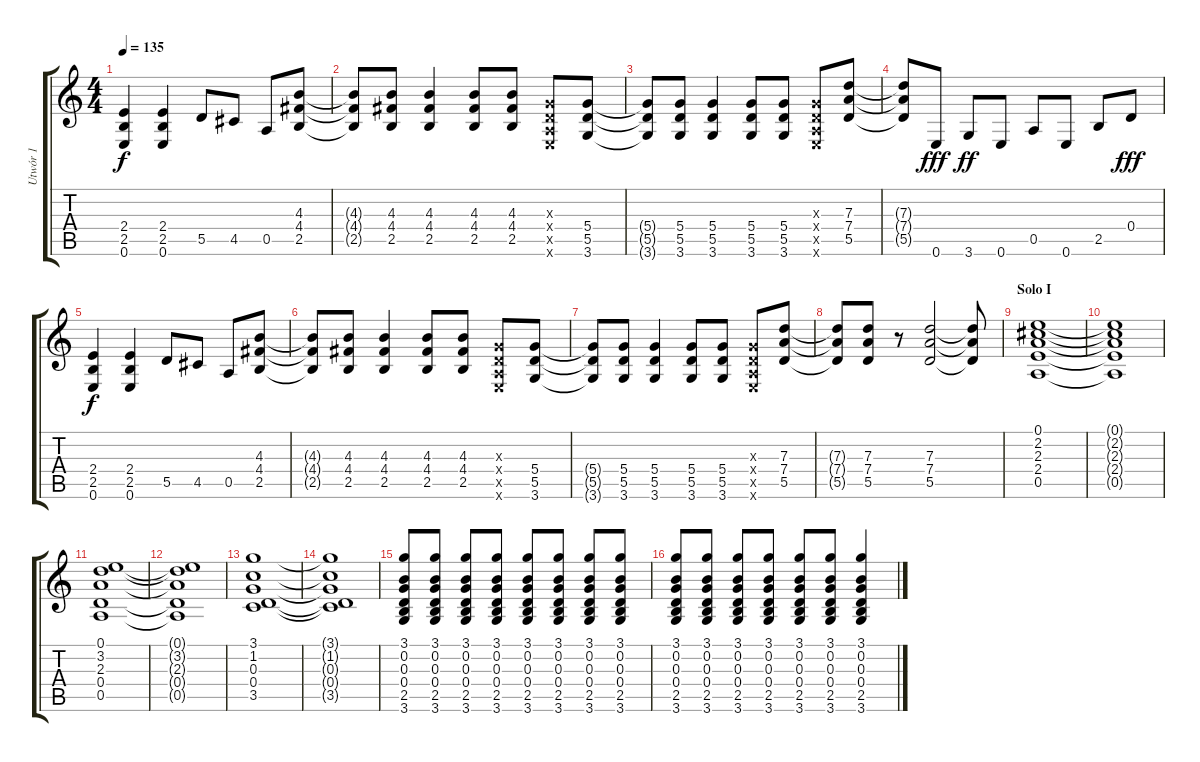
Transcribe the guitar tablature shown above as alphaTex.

\track ("Utwór 1" "Utwór 1") {instrument distortionguitar}
\staff {score tabs}
\tuning (E4 B3 G3 D3 A2 E2) {hide}
\ts (4 4)
\tempo 135
\clef g2
\ks c
(2.4 2.5 0.6).4{dy f} (2.4 2.5 0.6).4 5.5.8 4.5.8 0.5.8 (4.3 4.4 2.5).8 |
(4.3{t} 4.4{t} 2.5{t}).8 (4.3 4.4 2.5).8 (4.3 4.4 2.5).4 (4.3 4.4 2.5).8 (4.3 4.4 2.5).8 (0.3{x} 0.4{x} 0.5{x} 0.6{x}).8 (5.4 5.5 3.6).8 |
(5.4{t} 5.5{t} 3.6{t}).8 (5.4 5.5 3.6).8 (5.4 5.5 3.6).4 (5.4 5.5 3.6).8 (5.4 5.5 3.6).8 (0.3{x} 0.4{x} 0.5{x} 0.6{x}).8 (7.3 7.4 5.5).8 |
(7.3{t} 7.4{t} 5.5{t}).8 0.6.8{dy fff} 3.6.8{dy ff} 0.6.8 0.5.8 0.6.8 2.5.8 0.4.8{dy fff} |
(2.4 2.5 0.6).4{dy f} (2.4 2.5 0.6).4 5.5.8 4.5.8 0.5.8 (4.3 4.4 2.5).8 |
(4.3{t} 4.4{t} 2.5{t}).8 (4.3 4.4 2.5).8 (4.3 4.4 2.5).4 (4.3 4.4 2.5).8 (4.3 4.4 2.5).8 (0.3{x} 0.4{x} 0.5{x} 0.6{x}).8 (5.4 5.5 3.6).8 |
(5.4{t} 5.5{t} 3.6{t}).8 (5.4 5.5 3.6).8 (5.4 5.5 3.6).4 (5.4 5.5 3.6).8 (5.4 5.5 3.6).8 (0.3{x} 0.4{x} 0.5{x} 0.6{x}).8 (7.3 7.4 5.5).8 |
(7.3{t} 7.4{t} 5.5{t}).8 (7.3 7.4 5.5).8 r.8 (7.3 7.4 5.5).2 (7.3{t} 7.4{t} 5.5{t}).8 |
\section ("" "Solo I")
(0.1 2.2 2.3 2.4 0.5).1{volume 11 instrument acousticguitarnylon} |
(0.1{t} 2.2{t} 2.3{t} 2.4{t} 0.5{t}).1 |
(0.1 3.2 2.3 0.4 0.5).1 |
(0.1{t} 3.2{t} 2.3{t} 0.4{t} 0.5{t}).1 |
(3.1 1.2 0.3 0.4 3.5).1 |
(3.1{t} 1.2{t} 0.3{t} 0.4{t} 3.5{t}).1 |
(3.1 0.2 0.3 0.4 2.5 3.6).8 (3.1 0.2 0.3 0.4 2.5 3.6).8 (3.1 0.2 0.3 0.4 2.5 3.6).8 (3.1 0.2 0.3 0.4 2.5 3.6).8 (3.1 0.2 0.3 0.4 2.5 3.6).8 (3.1 0.2 0.3 0.4 2.5 3.6).8 (3.1 0.2 0.3 0.4 2.5 3.6).8 (3.1 0.2 0.3 0.4 2.5 3.6).8 |
(3.1 0.2 0.3 0.4 2.5 3.6).8 (3.1 0.2 0.3 0.4 2.5 3.6).8 (3.1 0.2 0.3 0.4 2.5 3.6).8 (3.1 0.2 0.3 0.4 2.5 3.6).8 (3.1 0.2 0.3 0.4 2.5 3.6).8 (3.1 0.2 0.3 0.4 2.5 3.6).8 (3.1 0.2 0.3 0.4 2.5 3.6).4
